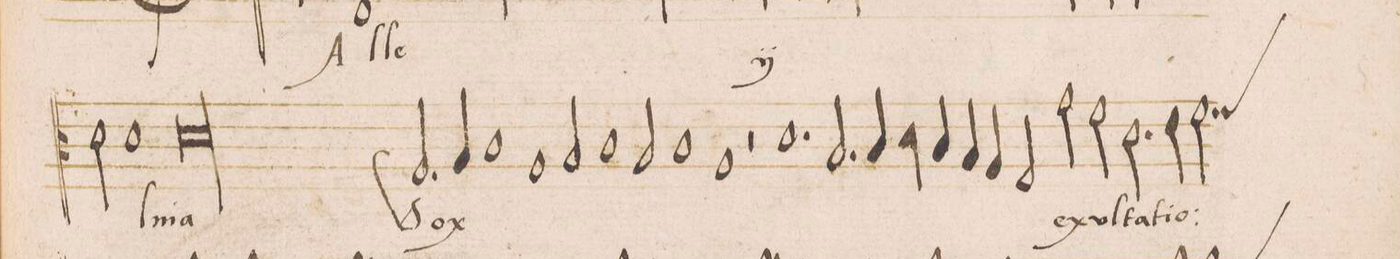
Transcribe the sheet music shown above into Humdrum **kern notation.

**kern	**text
*I"ALTVS	*
*clefC3	*
*k[]	*
*met(C|)	*
*M2/1	*
2d\	-lu-
1dl\	-ia
=13||-	=13||-
2.A/	Vox
4B/	.
1c	.
=14-	=14-
1A	.
2B/	.
1c\	.
=15-	=15-
2B/	.
1c	.
=16-	=16-
1A	.
2r	.
1.d\	.
=17-	=17-
2.B/	.
4c/	.
=18-	=18-
4d\	.
4c/	.
4B/	.
4A/	.
2G/	.
2g\	ex-
=19-	=19-
2f\	-ul-
2.d\	-ta-
4e\	-ti-
*custos:f	*
2f\	-o-
=20-	=20-
*-	*-
